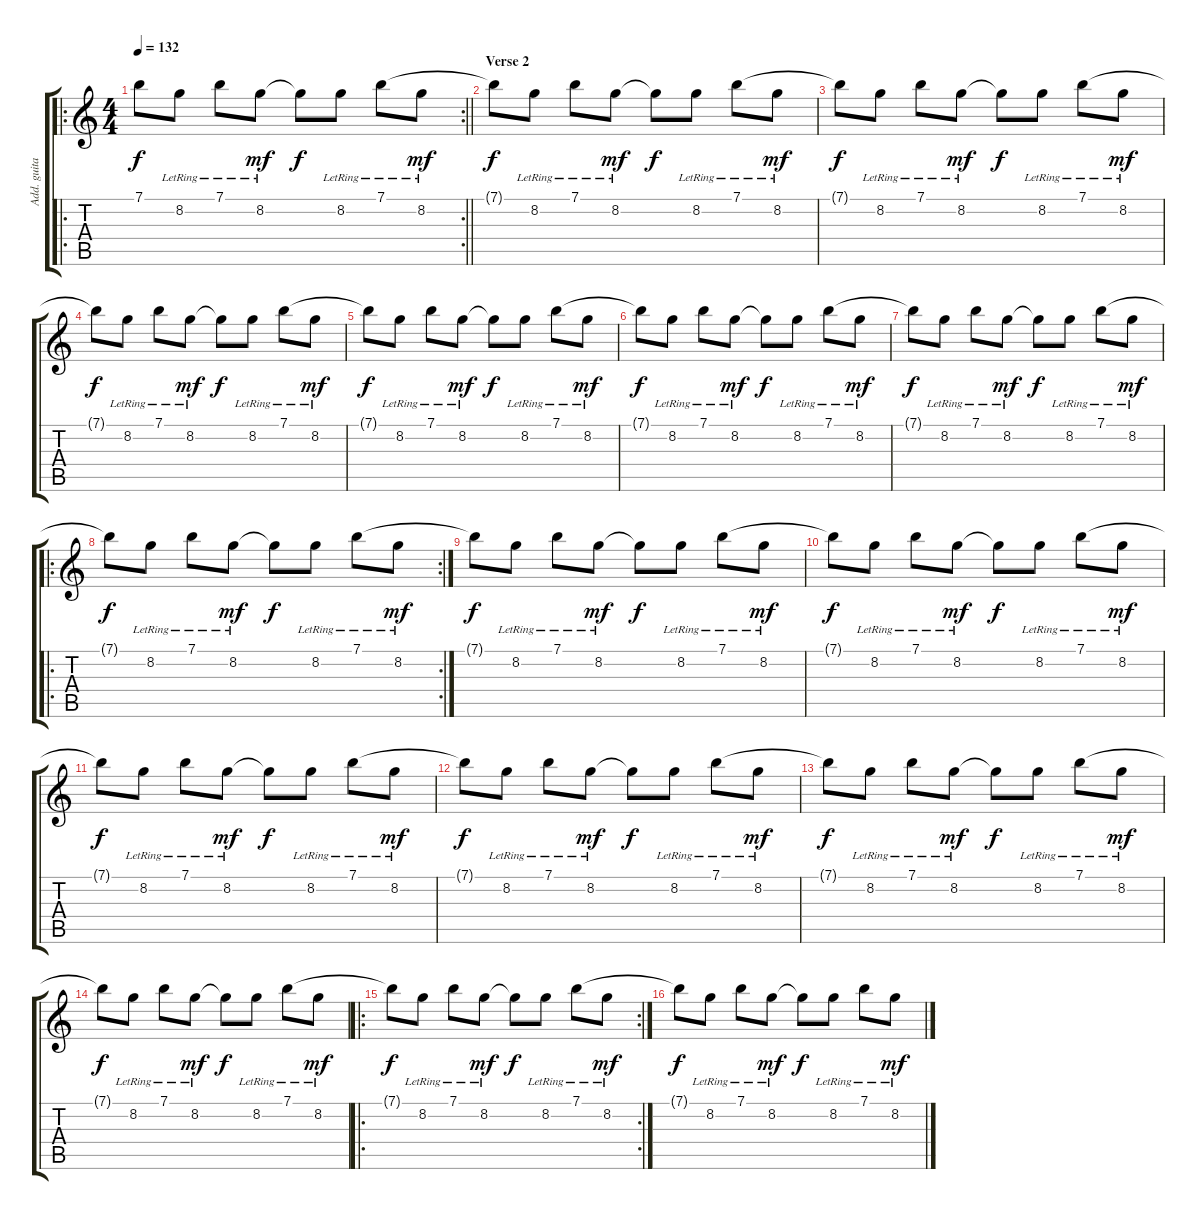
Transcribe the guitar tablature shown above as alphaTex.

\track ("Add. guitar" "Add. guita") {instrument electricguitarclean}
\staff {score tabs}
\tuning (E4 B3 G3 D3 A2 E2) {hide}
\ro
\rc 2
\ts (4 4)
\tempo 132
\clef g2
\barLineRight lightlight
\ks c
7.1{t}.8{dy f} 8.2{lr}.8 7.1{lr}.8 8.2{lr}.8{dy mf} 8.2{t}.8{dy f} 8.2{lr}.8 7.1{lr}.8 8.2{lr}.8{dy mf} |
\section ("" "Verse 2")
7.1{t}.8{dy f} 8.2{lr}.8 7.1{lr}.8 8.2{lr}.8{dy mf} 8.2{t}.8{dy f} 8.2{lr}.8 7.1{lr}.8 8.2{lr}.8{dy mf} |
7.1{t}.8{dy f} 8.2{lr}.8 7.1{lr}.8 8.2{lr}.8{dy mf} 8.2{t}.8{dy f} 8.2{lr}.8 7.1{lr}.8 8.2{lr}.8{dy mf} |
7.1{t}.8{dy f} 8.2{lr}.8 7.1{lr}.8 8.2{lr}.8{dy mf} 8.2{t}.8{dy f} 8.2{lr}.8 7.1{lr}.8 8.2{lr}.8{dy mf} |
7.1{t}.8{dy f} 8.2{lr}.8 7.1{lr}.8 8.2{lr}.8{dy mf} 8.2{t}.8{dy f} 8.2{lr}.8 7.1{lr}.8 8.2{lr}.8{dy mf} |
7.1{t}.8{dy f} 8.2{lr}.8 7.1{lr}.8 8.2{lr}.8{dy mf} 8.2{t}.8{dy f} 8.2{lr}.8 7.1{lr}.8 8.2{lr}.8{dy mf} |
7.1{t}.8{dy f} 8.2{lr}.8 7.1{lr}.8 8.2{lr}.8{dy mf} 8.2{t}.8{dy f} 8.2{lr}.8 7.1{lr}.8 8.2{lr}.8{dy mf} |
\ro
\rc 2
7.1{t}.8{dy f} 8.2{lr}.8 7.1{lr}.8 8.2{lr}.8{dy mf} 8.2{t}.8{dy f} 8.2{lr}.8 7.1{lr}.8 8.2{lr}.8{dy mf} |
7.1{t}.8{dy f} 8.2{lr}.8 7.1{lr}.8 8.2{lr}.8{dy mf} 8.2{t}.8{dy f} 8.2{lr}.8 7.1{lr}.8 8.2{lr}.8{dy mf} |
7.1{t}.8{dy f} 8.2{lr}.8 7.1{lr}.8 8.2{lr}.8{dy mf} 8.2{t}.8{dy f} 8.2{lr}.8 7.1{lr}.8 8.2{lr}.8{dy mf} |
7.1{t}.8{dy f} 8.2{lr}.8 7.1{lr}.8 8.2{lr}.8{dy mf} 8.2{t}.8{dy f} 8.2{lr}.8 7.1{lr}.8 8.2{lr}.8{dy mf} |
7.1{t}.8{dy f} 8.2{lr}.8 7.1{lr}.8 8.2{lr}.8{dy mf} 8.2{t}.8{dy f} 8.2{lr}.8 7.1{lr}.8 8.2{lr}.8{dy mf} |
7.1{t}.8{dy f} 8.2{lr}.8 7.1{lr}.8 8.2{lr}.8{dy mf} 8.2{t}.8{dy f} 8.2{lr}.8 7.1{lr}.8 8.2{lr}.8{dy mf} |
7.1{t}.8{dy f} 8.2{lr}.8 7.1{lr}.8 8.2{lr}.8{dy mf} 8.2{t}.8{dy f} 8.2{lr}.8 7.1{lr}.8 8.2{lr}.8{dy mf} |
\ro
\rc 2
7.1{t}.8{dy f} 8.2{lr}.8 7.1{lr}.8 8.2{lr}.8{dy mf} 8.2{t}.8{dy f} 8.2{lr}.8 7.1{lr}.8 8.2{lr}.8{dy mf} |
7.1{t}.8{dy f} 8.2{lr}.8 7.1{lr}.8 8.2{lr}.8{dy mf} 8.2{t}.8{dy f} 8.2{lr}.8 7.1{lr}.8 8.2{lr}.8{dy mf}
